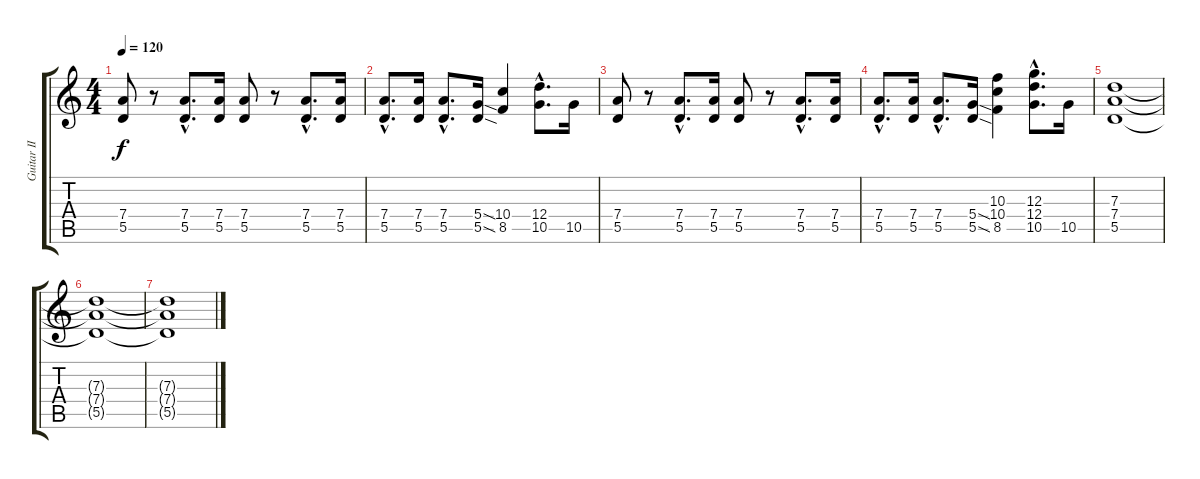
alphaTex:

\track ("Guitar II - Rythm (Left)" "Guitar II ") {instrument overdrivenguitar}
\staff {score tabs}
\tuning (E4 B3 G3 D3 A2 E2) {hide}
\ts (4 4)
\tempo 120
\clef g2
\ks c
(7.4 5.5).8{dy f} r.8 (7.4{hac} 5.5{hac}).8{d} (7.4 5.5).16 (7.4 5.5).8 r.8 (7.4{hac} 5.5{hac}).8{d} (7.4 5.5).16 |
(7.4{hac} 5.5{hac}).8{d} (7.4 5.5).16 (7.4{hac} 5.5{hac}).8{d} (5.4{sod} 5.5{sod}).16 (10.4 8.5).4 (12.4{hac} 10.5{hac}).8{d} 10.5.16 |
(7.4 5.5).8 r.8 (7.4{hac} 5.5{hac}).8{d} (7.4 5.5).16 (7.4 5.5).8 r.8 (7.4{hac} 5.5{hac}).8{d} (7.4 5.5).16 |
(7.4{hac} 5.5{hac}).8{d} (7.4 5.5).16 (7.4{hac} 5.5{hac}).8{d} (5.4{sod} 5.5{sod}).16 (10.3 10.4 8.5).4 (12.3{hac} 12.4{hac} 10.5{hac}).8{d} 10.5.16 |
(7.3 7.4 5.5).1 |
(7.3{t} 7.4{t} 5.5{t}).1{volume 0} |
(7.3{t} 7.4{t} 5.5{t}).1
